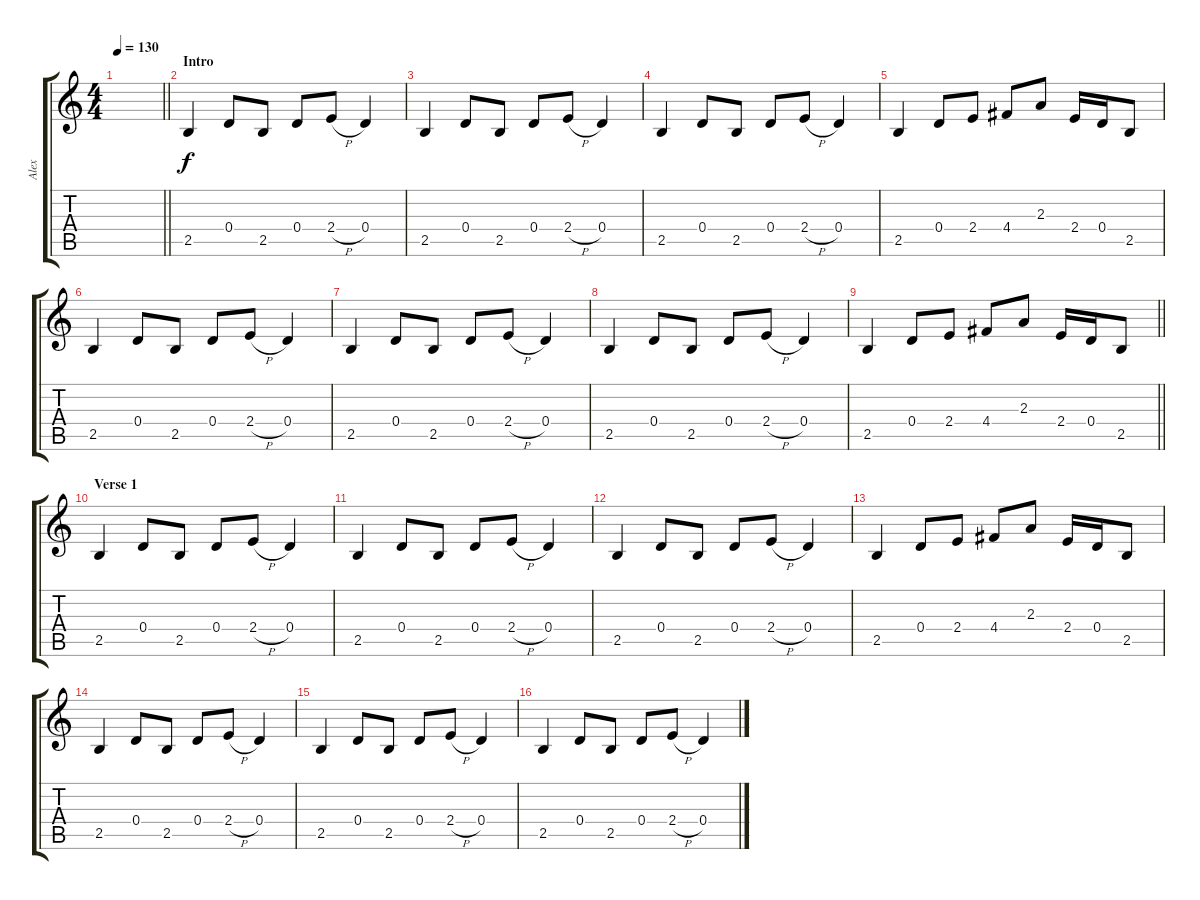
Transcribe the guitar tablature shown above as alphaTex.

\track ("Alex" "Alex") {instrument overdrivenguitar}
\staff {score tabs}
\tuning (E4 B3 G3 D3 A2 E2) {hide}
\ts (4 4)
\tempo 130
\clef g2
\barLineRight lightlight
\ks c
|
\section ("" "Intro")
2.5.4 0.4.8 2.5.8 0.4.8 2.4{h}.8 0.4.4 |
2.5.4 0.4.8 2.5.8 0.4.8 2.4{h}.8 0.4.4 |
2.5.4 0.4.8 2.5.8 0.4.8 2.4{h}.8 0.4.4 |
2.5.4 0.4.8 2.4.8 4.4.8 2.3.8 2.4.16 0.4.16 2.5.8 |
2.5.4 0.4.8 2.5.8 0.4.8 2.4{h}.8 0.4.4 |
2.5.4 0.4.8 2.5.8 0.4.8 2.4{h}.8 0.4.4 |
2.5.4 0.4.8 2.5.8 0.4.8 2.4{h}.8 0.4.4 |
\barLineRight lightlight
2.5.4 0.4.8 2.4.8 4.4.8 2.3.8 2.4.16 0.4.16 2.5.8 |
\section ("" "Verse 1")
2.5.4 0.4.8 2.5.8 0.4.8 2.4{h}.8 0.4.4 |
2.5.4 0.4.8 2.5.8 0.4.8 2.4{h}.8 0.4.4 |
2.5.4 0.4.8 2.5.8 0.4.8 2.4{h}.8 0.4.4 |
2.5.4 0.4.8 2.4.8 4.4.8 2.3.8 2.4.16 0.4.16 2.5.8 |
2.5.4 0.4.8 2.5.8 0.4.8 2.4{h}.8 0.4.4 |
2.5.4 0.4.8 2.5.8 0.4.8 2.4{h}.8 0.4.4 |
2.5.4 0.4.8 2.5.8 0.4.8 2.4{h}.8 0.4.4
